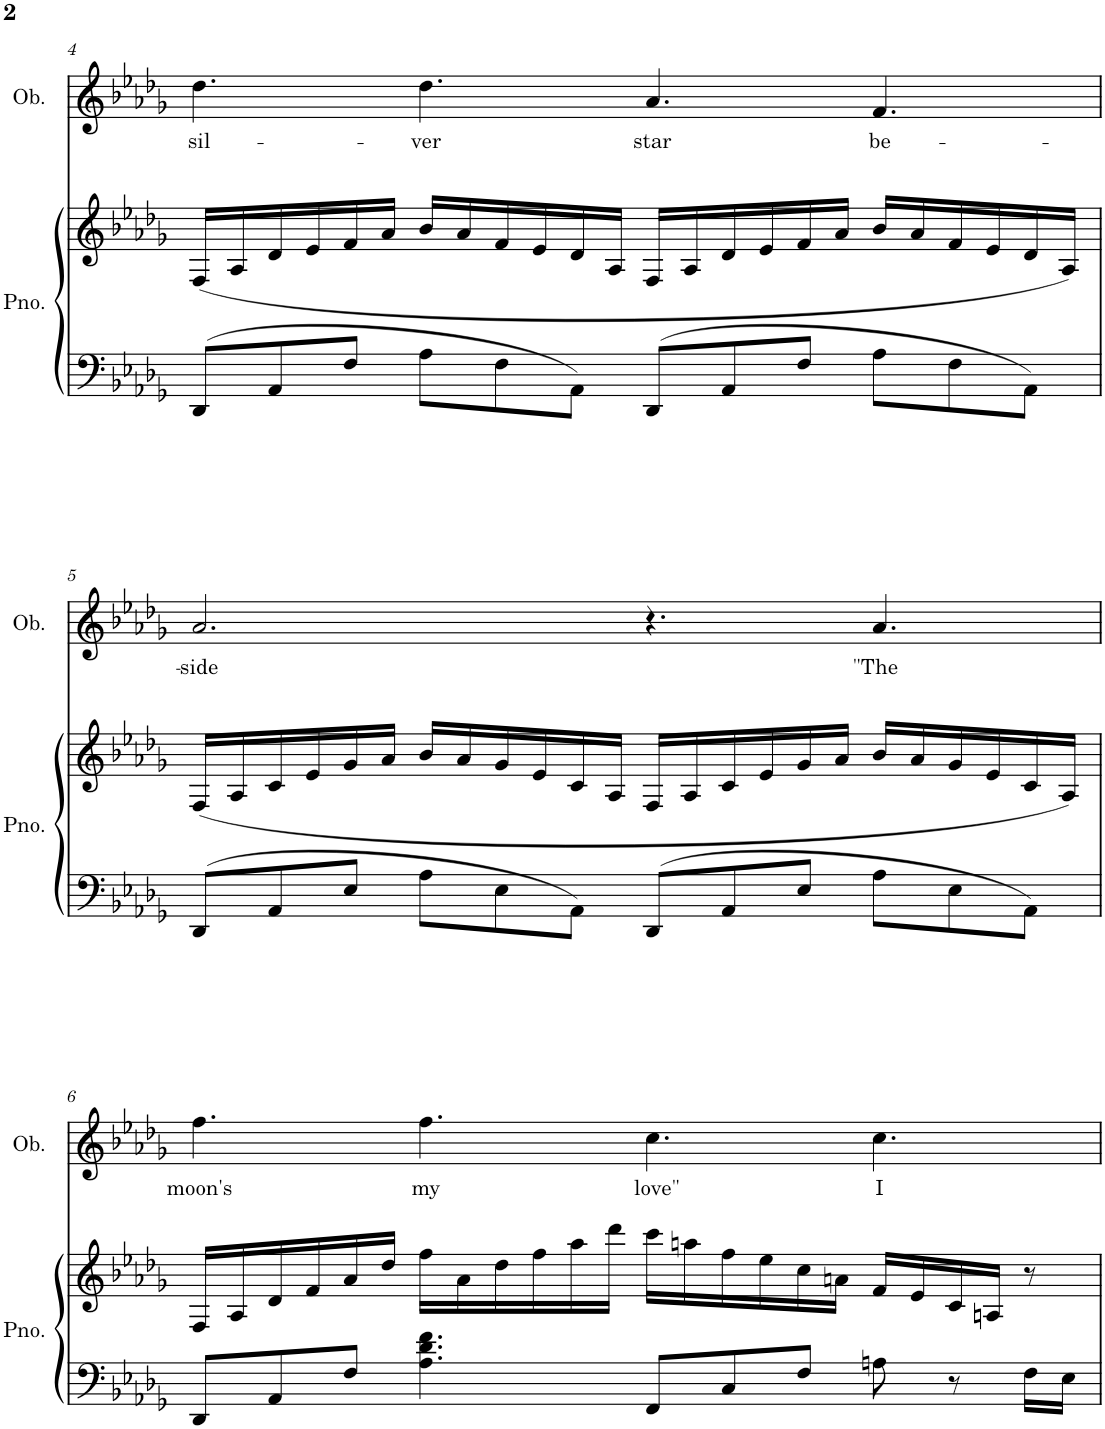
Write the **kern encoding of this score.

**kern	**kern	**kern	**text
*part2	*part2	*part1	*part1
*staff3	*staff2	*staff1	*staff1
*I"Piano	*	*I"Oboe	*
*I'Pno.	*	*I'Ob.	*
!!LO:PB:g=z
*clefF4	*clefG2	*clefG2	*
*k[b-e-a-d-g-]	*k[b-e-a-d-g-]	*k[b-e-a-d-g-]	*
*M12/8	*M12/8	*M12/8	*
=4	=4	=4	=4
!	!	!	!LO:LY:b
8DD-/L	(16F/LL	4.dd-\	sil-
.	16A-/	.	.
8AA-/	16d-/	.	.
.	16e-/	.	.
8F/J	16f/	.	.
.	16a-/JJ	.	.
!	!	!	!LO:LY:b
8A-\L	16b-/LL	4.dd-\	-ver
.	16a-/	.	.
8F\	16f/	.	.
.	16e-/	.	.
8AA-\J	16d-/	.	.
.	16A-/JJ	.	.
!	!	!	!LO:LY:b
8DD-/L	16F/LL	4.a-/	star
.	16A-/	.	.
8AA-/	16d-/	.	.
.	16e-/	.	.
8F/J	16f/	.	.
.	16a-/JJ	.	.
!	!	!	!LO:LY:b
8A-\L	16b-/LL	4.f/	be-
.	16a-/	.	.
8F\	16f/	.	.
.	16e-/	.	.
8AA-\J	16d-/	.	.
.	16A-/JJ)	.	.
!!LO:LB:g=z
=5	=5	=5	=5
!	!	!	!LO:LY:b
8DD-/L	(16F/LL	2.a-/	-side
.	16A-/	.	.
8AA-/	16c/	.	.
.	16e-/	.	.
8E-/J	16g-/	.	.
.	16a-/JJ	.	.
8A-\L	16b-/LL	.	.
.	16a-/	.	.
8E-\	16g-/	.	.
.	16e-/	.	.
8AA-\J	16c/	.	.
.	16A-/JJ	.	.
8DD-/L	16F/LL	4.r	.
.	16A-/	.	.
8AA-/	16c/	.	.
.	16e-/	.	.
8E-/J	16g-/	.	.
.	16a-/JJ	.	.
!	!	!	!LO:LY:b
8A-\L	16b-/LL	4.a-/	"The
.	16a-/	.	.
8E-\	16g-/	.	.
.	16e-/	.	.
8AA-\J	16c/	.	.
.	16A-/JJ)	.	.
!!LO:LB:g=z
=6	=6	=6	=6
!	!	!	!LO:LY:b
8DD-/L	16F/LL	4.ff\	moon's
.	16A-/	.	.
8AA-/	16d-/	.	.
.	16f/	.	.
8F/J	16a-/	.	.
.	16dd-/JJ	.	.
!	!	!	!LO:LY:b
4.A-\ 4.d-\ 4.f\	16ff\LL	4.ff\	my
.	16a-\	.	.
.	16dd-\	.	.
.	16ff\	.	.
.	16aa-\	.	.
.	16ddd-\JJ	.	.
!	!	!	!LO:LY:b
8FF/L	16ccc\LL	4.cc\	love"
.	16aan\	.	.
8C/	16ff\	.	.
.	16ee-\	.	.
8F/J	16cc\	.	.
.	16an\JJ	.	.
!	!	!	!LO:LY:b
8An\	16f/LL	4.cc\	I
.	16e-/	.	.
8r	16c/	.	.
.	16An/JJ	.	.
16F\LL	8r	.	.
16E-\JJ	.	.	.
=	=	=	=
*-	*-	*-	*-
